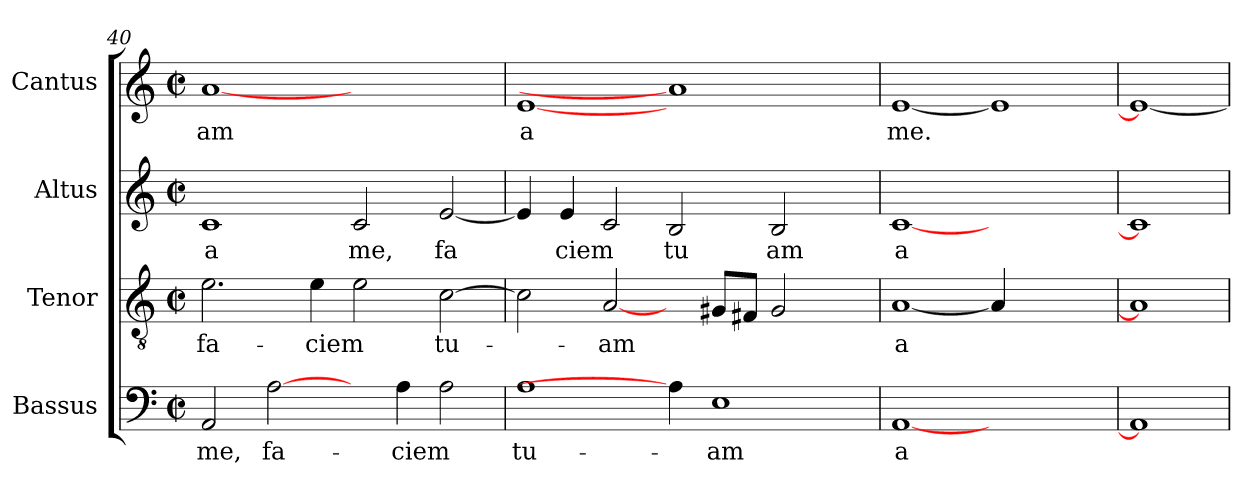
**kern	**text	**kern	**text	**kern	**text	**kern	**text
*part4	*part4	*part3	*part3	*part2	*part2	*part1	*part1
*staff4	*staff4	*staff3	*staff3	*staff2	*staff2	*staff1	*staff1
*I"Bassus	*	*I"Tenor	*	*I"Altus	*	*I"Cantus	*
*clefF4	*	*clefGv2	*	*clefG2	*	*clefG2	*
*M2/2	*	*M2/2	*	*M2/2	*	*M2/2	*
*met(c|)	*	*met(c|)	*	*met(c|)	*	*met(c|)	*
=40	=40	=40	=40	=40	=40	=40	=40
!	!LO:LY:b:cj	!	!LO:LY:b:cj	!	!LO:LY:b:cj	!	!LO:LY:b:cj
2AA/	me,	2.e\	fa-	1c	a	[1a	-am
!	!LO:LY:b:cj	!	!	!	!	!	!
[2A\	fa-	.	.	.	.	.	.
!	!	!	!LO:LY:b	!	!	!	!
.	.	4e\	-ciem	.	.	.	.
!	!	!	!	!	!LO:LY:b:cj	!	!
4ryy	.	2e\	.	2c/	me,	1ryy	.
!	!LO:LY:b	!	!	!	!	!	!
4A\	-ciem	.	.	.	.	.	.
!	!	!	!LO:LY:b:cj	!	!LO:LY:b:cj	!	!
2A\	.	[>2c\	tu-	[<2e/	fa	.	.
=41	=41	=41	=41	=41	=41	=41	=41
!	!LO:LY:b:cj	!	!	!	!	!	!LO:LY:b:cj
1A	tu-	2c\]	.	4e/]	.	[1e	a
!	!	!	!	!	!LO:LY:b	!	!
.	.	.	.	4e/	ciem	.	.
!	!	!	!LO:LY:b	!	!	!	!
.	.	[2A/	-am	2c/	.	.	.
!	!	!	!	!	!LO:LY:b:cj	!	!
4A\]	.	4ryy	.	2B/	tu	1a]	.
!	!LO:LY:b:cj	!	!	!	!	!	!
1E	-am	8G#/L	.	.	.	.	.
.	.	8F#/J	.	.	.	.	.
!	!	!	!	!	!LO:LY:b:cj	!	!
.	.	2G#/	.	2B/	am	.	.
.	.	4ryy	.	4ryy	.	4ryy	.
=42	=42	=42	=42	=42	=42	=42	=42
!	!LO:LY:b:cj	!	!LO:LY:b:cj	!	!LO:LY:b:cj	!	!LO:LY:b:cj
[1AA	a	[1A	a	[1c	a	[<1e	me.
1ryy	.	4A/]	.	1ryy	.	1e]	.
.	.	2.ryy	.	.	.	.	.
=43	=43	=43	=43	=43	=43	=43	=43
1AA]	.	1A]	.	1c]	.	1e_	.
=	=	=	=	=	=	=	=
*-	*-	*-	*-	*-	*-	*-	*-
